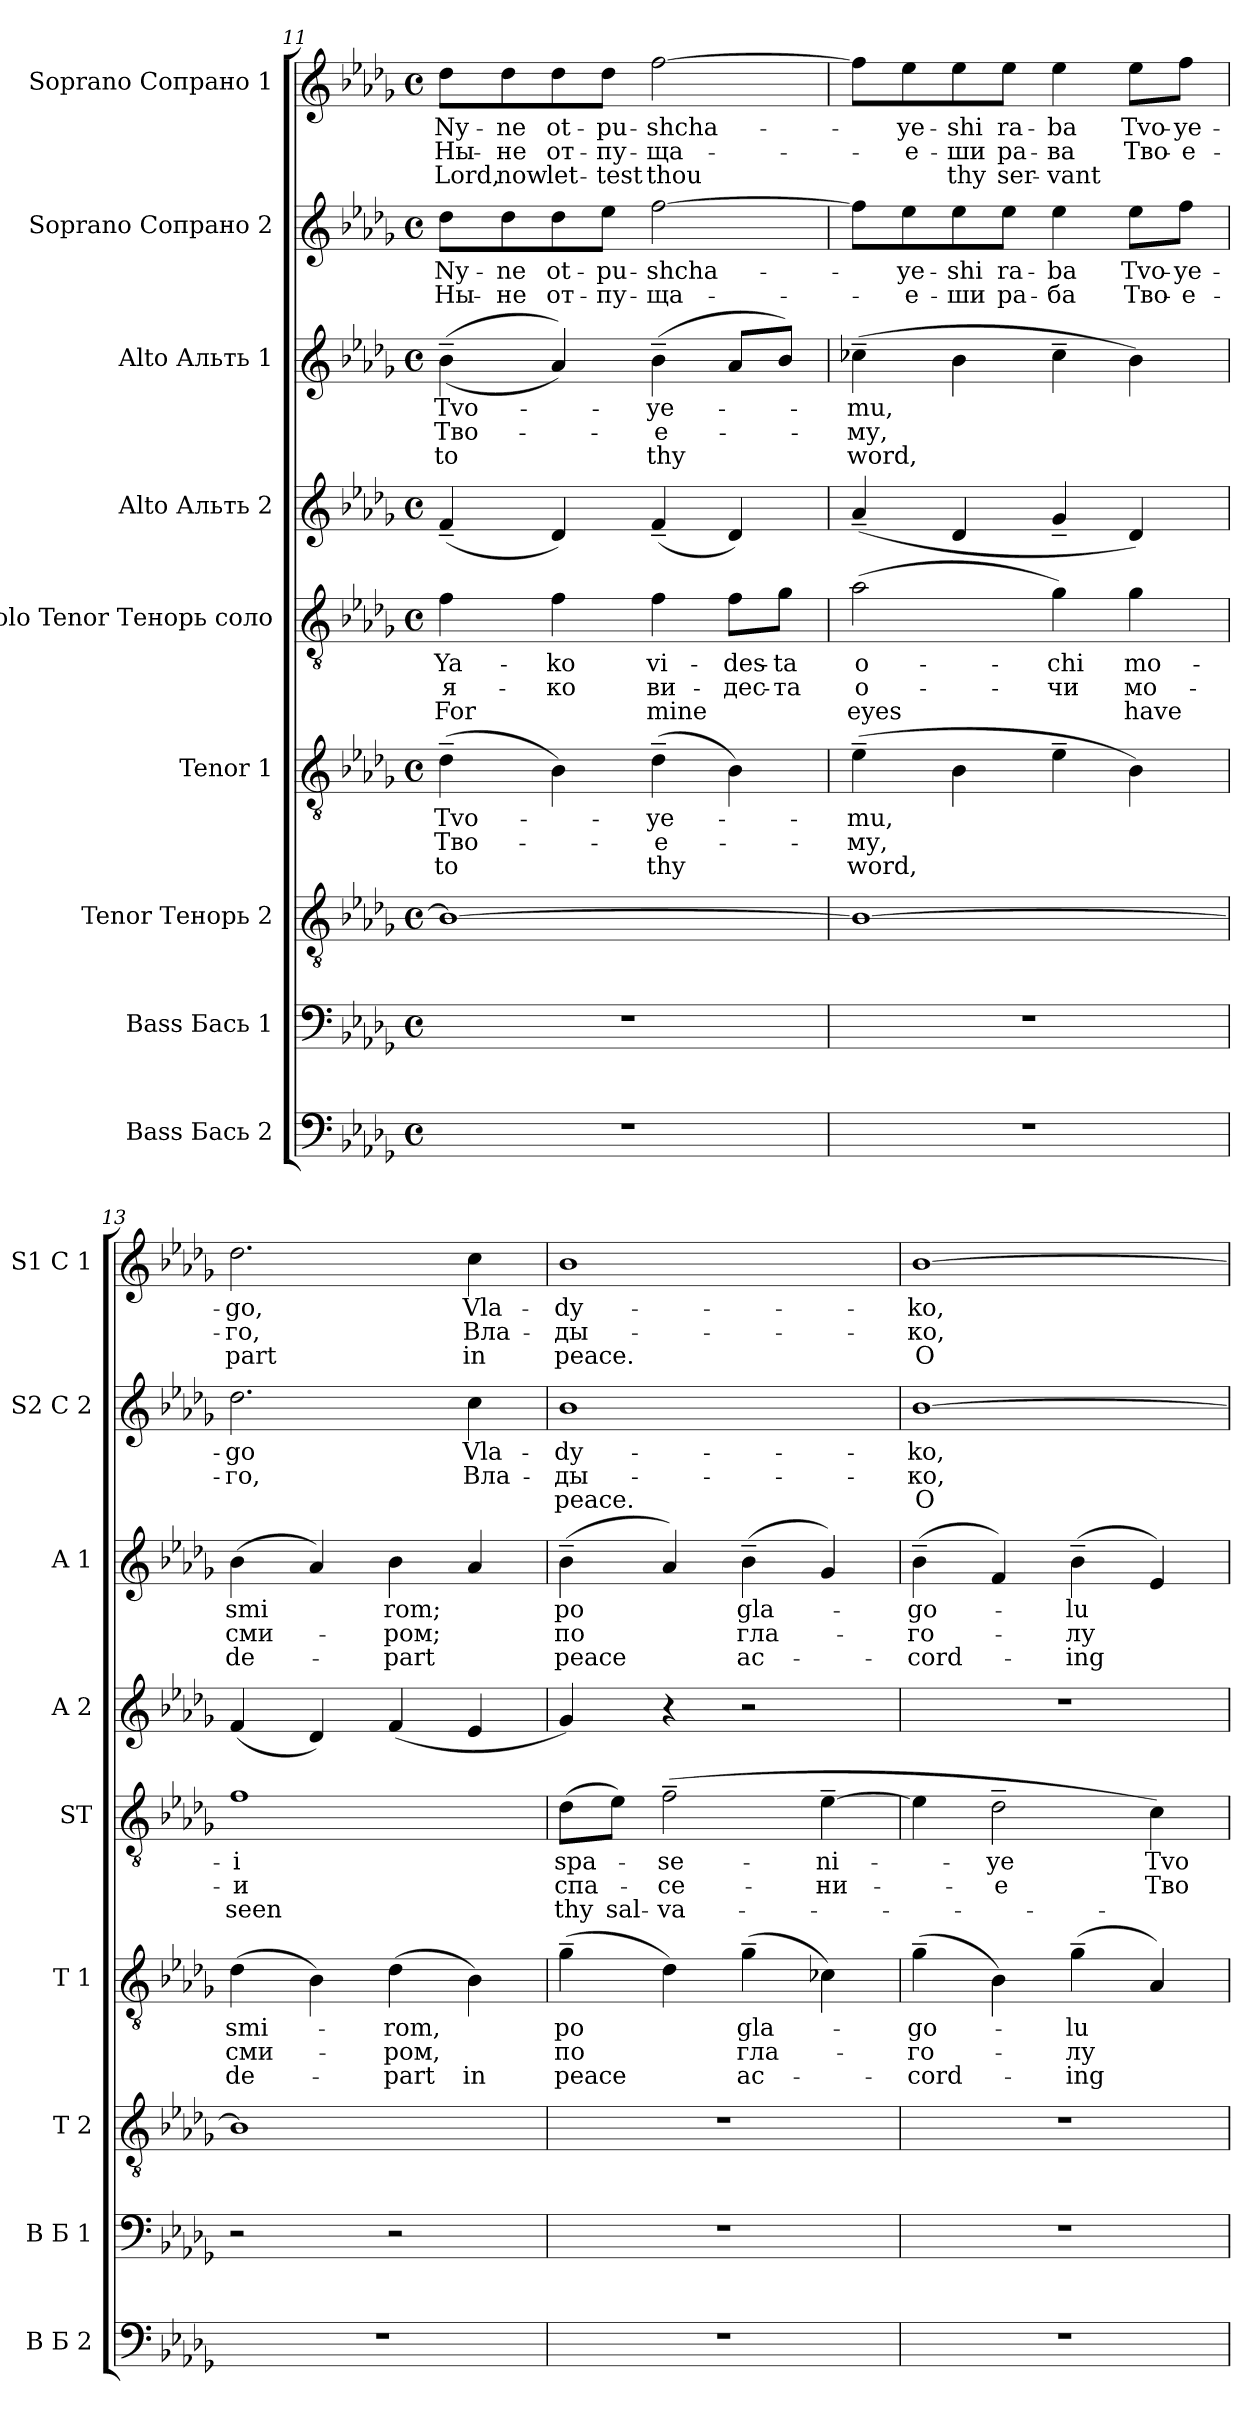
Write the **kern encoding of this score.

**kern	**kern	**kern	**kern	**text	**text	**text	**kern	**text	**text	**text	**kern	**kern	**text	**text	**text	**kern	**text	**text	**text	**kern	**text	**text	**text
*part9	*part8	*part7	*part6	*part6	*part6	*part6	*part5	*part5	*part5	*part5	*part4	*part3	*part3	*part3	*part3	*part2	*part2	*part2	*part2	*part1	*part1	*part1	*part1
*staff9	*staff8	*staff7	*staff6	*staff6	*staff6	*staff6	*staff5	*staff5	*staff5	*staff5	*staff4	*staff3	*staff3	*staff3	*staff3	*staff2	*staff2	*staff2	*staff2	*staff1	*staff1	*staff1	*staff1
*I"Bass Бась 2	*I"Bass Бась 1	*I"Tenor Тенорь 2	*I"Tenor 1	*	*	*	*I"Solo Tenor Тенорь соло	*	*	*	*I"Alto Альть 2	*I"Alto Альть 1	*	*	*	*I"Soprano Сопрано 2	*	*	*	*I"Soprano Сопрано 1	*	*	*
*I'B Б 2	*I'B Б 1	*I'T 2	*I'T 1	*	*	*	*I'ST	*	*	*	*I'A 2	*I'A 1	*	*	*	*I'S2 С 2	*	*	*	*I'S1 С 1	*	*	*
*clefF4	*clefF4	*clefGv2	*clefGv2	*	*	*	*clefGv2	*	*	*	*clefG2	*clefG2	*	*	*	*clefG2	*	*	*	*clefG2	*	*	*
*k[b-e-a-d-g-]	*k[b-e-a-d-g-]	*k[b-e-a-d-g-]	*k[b-e-a-d-g-]	*	*	*	*k[b-e-a-d-g-]	*	*	*	*k[b-e-a-d-g-]	*k[b-e-a-d-g-]	*	*	*	*k[b-e-a-d-g-]	*	*	*	*k[b-e-a-d-g-]	*	*	*
*D-:	*D-:	*D-:	*D-:	*	*	*	*D-:	*	*	*	*D-:	*D-:	*	*	*	*D-:	*	*	*	*D-:	*	*	*
*M4/4	*M4/4	*M4/4	*M4/4	*	*	*	*M4/4	*	*	*	*M4/4	*M4/4	*	*	*	*M4/4	*	*	*	*M4/4	*	*	*
*met(c)	*met(c)	*met(c)	*met(c)	*	*	*	*met(c)	*	*	*	*met(c)	*met(c)	*	*	*	*met(c)	*	*	*	*met(c)	*	*	*
=11	=11	=11	=11	=11	=11	=11	=11	=11	=11	=11	=11	=11	=11	=11	=11	=11	=11	=11	=11	=11	=11	=11	=11
!	!	!	!	!LO:LY:b	!LO:LY:b	!LO:LY:b	!	!LO:LY:b	!LO:LY:b	!LO:LY:b	!	!	!LO:LY:b	!LO:LY:b	!LO:LY:b	!	!LO:LY:b	!LO:LY:b	!	!	!LO:LY:b	!LO:LY:b	!LO:LY:b
1r	1r	1B-_	(>4d-~\	Tvo-	Тво-	to	4f\	Ya-	я-	For	(<4f~/	(<(>4b-~\	Tvo-	Тво-	to	8dd-\L	Ny-	Ны-	.	8dd-\L	Ny-	Ны-	Lord,
!	!	!	!	!	!	!	!	!	!	!	!	!	!	!	!	!	!LO:LY:b	!LO:LY:b	!	!	!LO:LY:b	!LO:LY:b	!LO:LY:b
.	.	.	.	.	.	.	.	.	.	.	.	.	.	.	.	8dd-\	-ne	-не	.	8dd-\	-ne	-не	now
!	!	!	!	!	!	!	!	!LO:LY:b	!LO:LY:b	!	!	!	!	!	!	!	!LO:LY:b	!LO:LY:b	!	!	!LO:LY:b	!LO:LY:b	!LO:LY:b
.	.	.	4B-\)	.	.	.	4f\	-ko	-ко	.	4d-/)	4a-/))	.	.	.	8dd-\	ot-	от-	.	8dd-\	ot-	от-	let-
!	!	!	!	!	!	!	!	!	!	!	!	!	!	!	!	!	!LO:LY:b	!LO:LY:b	!	!	!LO:LY:b	!LO:LY:b	!LO:LY:b
.	.	.	.	.	.	.	.	.	.	.	.	.	.	.	.	8ee-\J	-pu-	-пу-	.	8dd-\J	-pu-	-пу-	-test
!	!	!	!	!LO:LY:b	!LO:LY:b	!LO:LY:b	!	!LO:LY:b	!LO:LY:b	!LO:LY:b	!	!	!LO:LY:b	!LO:LY:b	!LO:LY:b	!	!LO:LY:b	!LO:LY:b	!	!	!LO:LY:b	!LO:LY:b	!LO:LY:b
.	.	.	(>4d-~\	-ye-	-е-	thy	4f\	vi-	ви-	mine	(<4f~/	(>4b-~\	-ye-	-е-	thy	[2ff\	-shcha-	-ща-	.	[2ff\	-shcha-	-ща-	thou
!	!	!	!	!	!	!	!	!LO:LY:b	!LO:LY:b	!	!	!	!	!	!	!	!	!	!	!	!	!	!
.	.	.	4B-\)	.	.	.	8f\L	-des-	-дес-	.	4d-/)	8a-/L	.	.	.	.	.	.	.	.	.	.	.
!	!	!	!	!	!	!	!	!LO:LY:b	!LO:LY:b	!	!	!	!	!	!	!	!	!	!	!	!	!	!
.	.	.	.	.	.	.	8g-\J	-ta	-та	.	.	8b-/J)	.	.	.	.	.	.	.	.	.	.	.
=12	=12	=12	=12	=12	=12	=12	=12	=12	=12	=12	=12	=12	=12	=12	=12	=12	=12	=12	=12	=12	=12	=12	=12
!	!	!	!	!LO:LY:b	!LO:LY:b	!LO:LY:b	!	!LO:LY:b	!LO:LY:b	!LO:LY:b	!	!	!LO:LY:b	!LO:LY:b	!LO:LY:b	!	!	!	!	!	!	!	!
1r	1r	1B-_	(>4e-~\	-mu,	-му,	word,	(>2a-\	o-	о-	eyes	(<4a-~/	(>4cc-X~\	-mu,	-му,	word,	8ff\L]	.	.	.	8ff\L]	.	.	.
!	!	!	!	!	!	!	!	!	!	!	!	!	!	!	!	!	!LO:LY:b	!LO:LY:b	!	!	!LO:LY:b	!LO:LY:b	!
.	.	.	.	.	.	.	.	.	.	.	.	.	.	.	.	8ee-\	-ye-	-е-	.	8ee-\	-ye-	-е-	.
!	!	!	!	!	!	!	!	!	!	!	!	!	!	!	!	!	!LO:LY:b	!LO:LY:b	!	!	!LO:LY:b	!LO:LY:b	!LO:LY:b
.	.	.	4B-\	.	.	.	.	.	.	.	4d-/	4b-\	.	.	.	8ee-\	-shi	-ши	.	8ee-\	-shi	-ши	thy
!	!	!	!	!	!	!	!	!	!	!	!	!	!	!	!	!	!LO:LY:b	!LO:LY:b	!	!	!LO:LY:b	!LO:LY:b	!LO:LY:b
.	.	.	.	.	.	.	.	.	.	.	.	.	.	.	.	8ee-\J	ra-	ра-	.	8ee-\J	ra-	ра-	ser-
!	!	!	!	!	!	!	!	!LO:LY:b	!LO:LY:b	!	!	!	!	!	!	!	!LO:LY:b	!LO:LY:b	!	!	!LO:LY:b	!LO:LY:b	!LO:LY:b
.	.	.	4e-~\	.	.	.	4g-\)	-chi	-чи	.	4g-~/	4cc-~\	.	.	.	4ee-\	-ba	-ба	.	4ee-\	-ba	-ва	-vant
!	!	!	!	!	!	!	!	!LO:LY:b	!LO:LY:b	!LO:LY:b	!	!	!	!	!	!	!LO:LY:b	!LO:LY:b	!	!	!LO:LY:b	!LO:LY:b	!
.	.	.	4B-\)	.	.	.	4g-\	mo-	мо-	have	4d-/)	4b-\)	.	.	.	8ee-\L	Tvo-	Тво-	.	8ee-\L	Tvo-	Тво-	.
!	!	!	!	!	!	!	!	!	!	!	!	!	!	!	!	!	!LO:LY:b	!LO:LY:b	!	!	!LO:LY:b	!LO:LY:b	!
.	.	.	.	.	.	.	.	.	.	.	.	.	.	.	.	8ff\J	-ye-	-е-	.	8ff\J	-ye-	-е-	.
!!LO:PB:g=z
=13	=13	=13	=13	=13	=13	=13	=13	=13	=13	=13	=13	=13	=13	=13	=13	=13	=13	=13	=13	=13	=13	=13	=13
!	!	!	!	!LO:LY:b	!LO:LY:b	!LO:LY:b	!	!LO:LY:b	!LO:LY:b	!LO:LY:b	!	!	!LO:LY:b	!LO:LY:b	!LO:LY:b	!	!LO:LY:b	!LO:LY:b	!	!	!LO:LY:b	!LO:LY:b	!LO:LY:b
1r	2r	1B-]	(>4d-\	smi-	сми-	de-	1f	-i	-и	seen	(<4f/	(>4b-\	smi	сми-	de-	2.dd-\	-go	-го,	.	2.dd-\	-go,	-го,	part
.	.	.	4B-\)	.	.	.	.	.	.	.	4d-/)	4a-/)	.	.	.	.	.	.	.	.	.	.	.
!	!	!	!	!LO:LY:b	!LO:LY:b	!LO:LY:b	!	!	!	!	!	!	!LO:LY:b	!LO:LY:b	!LO:LY:b	!	!	!	!	!	!	!	!
.	2r	.	(>4d-\	-rom,	-ром,	-part	.	.	.	.	(<4f/	4b-\	rom;	-ром;	-part	.	.	.	.	.	.	.	.
!	!	!	!	!	!	!LO:LY:b	!	!	!	!	!	!	!	!	!	!	!LO:LY:b	!LO:LY:b	!	!	!LO:LY:b	!LO:LY:b	!LO:LY:b
.	.	.	4B-\)	.	.	in	.	.	.	.	4e-/	4a-/	.	.	.	4cc\	Vla-	Вла-	.	4cc\	Vla-	Вла-	in
=14	=14	=14	=14	=14	=14	=14	=14	=14	=14	=14	=14	=14	=14	=14	=14	=14	=14	=14	=14	=14	=14	=14	=14
!	!	!	!	!LO:LY:b	!LO:LY:b	!LO:LY:b	!	!LO:LY:b	!LO:LY:b	!LO:LY:b	!	!	!LO:LY:b	!LO:LY:b	!LO:LY:b	!	!LO:LY:b	!LO:LY:b	!LO:LY:b	!	!LO:LY:b	!LO:LY:b	!LO:LY:b
1r	1r	1r	(>4g-~\	po	по	peace	(>8d-\L	spa-	спа-	thy	4g-/)	(>4b-~\	po	по	peace	1b-	-dy-	-ды-	peace.	1b-	-dy-	-ды-	peace.
!	!	!	!	!	!	!	!	!	!	!LO:LY:b	!	!	!	!	!	!	!	!	!	!	!	!	!
.	.	.	.	.	.	.	8e-\J)	.	.	sal-	.	.	.	.	.	.	.	.	.	.	.	.	.
!	!	!	!	!	!	!	!	!LO:LY:b	!LO:LY:b	!LO:LY:b	!	!	!	!	!	!	!	!	!	!	!	!	!
.	.	.	4d-\)	.	.	.	(>2f~\	-se-	-се-	-va-	4r	4a-/)	.	.	.	.	.	.	.	.	.	.	.
!	!	!	!	!LO:LY:b	!LO:LY:b	!LO:LY:b	!	!	!	!	!	!	!LO:LY:b	!LO:LY:b	!LO:LY:b	!	!	!	!	!	!	!	!
.	.	.	(>4g-~\	gla-	гла-	ac-	.	.	.	.	2r	(>4b-~\	gla-	гла-	ac-	.	.	.	.	.	.	.	.
!	!	!	!	!	!	!	!	!LO:LY:b	!LO:LY:b	!	!	!	!	!	!	!	!	!	!	!	!	!	!
.	.	.	4c-X\)	.	.	.	[4e-~\	-ni-	-ни-	.	.	4g-/)	.	.	.	.	.	.	.	.	.	.	.
=15	=15	=15	=15	=15	=15	=15	=15	=15	=15	=15	=15	=15	=15	=15	=15	=15	=15	=15	=15	=15	=15	=15	=15
!	!	!	!	!LO:LY:b	!LO:LY:b	!LO:LY:b	!	!	!	!	!	!	!LO:LY:b	!LO:LY:b	!LO:LY:b	!	!LO:LY:b	!LO:LY:b	!LO:LY:b	!	!LO:LY:b	!LO:LY:b	!LO:LY:b
1r	1r	1r	(>4g-~\	-go-	-го-	-cord-	4e-\]	.	.	.	1r	(>4b-~\	-go-	-го-	-cord-	[1b-	-ko,	-ко,	O	[1b-	-ko,	-ко,	O
!	!	!	!	!	!	!	!	!LO:LY:b	!LO:LY:b	!	!	!	!	!	!	!	!	!	!	!	!	!	!
.	.	.	4B-\)	.	.	.	2d-~\	-ye	-е	.	.	4f/)	.	.	.	.	.	.	.	.	.	.	.
!	!	!	!	!LO:LY:b	!LO:LY:b	!LO:LY:b	!	!	!	!	!	!	!LO:LY:b	!LO:LY:b	!LO:LY:b	!	!	!	!	!	!	!	!
.	.	.	(>4g-~\	-lu	-лу	-ing	.	.	.	.	.	(>4b-~\	-lu	-лу	-ing	.	.	.	.	.	.	.	.
!	!	!	!	!	!	!	!	!LO:LY:b	!LO:LY:b	!	!	!	!	!	!	!	!	!	!	!	!	!	!
.	.	.	4A-/)	.	.	.	4c\)	Tvo-	Тво-	.	.	4e-/)	.	.	.	.	.	.	.	.	.	.	.
=	=	=	=	=	=	=	=	=	=	=	=	=	=	=	=	=	=	=	=	=	=	=	=
*-	*-	*-	*-	*-	*-	*-	*-	*-	*-	*-	*-	*-	*-	*-	*-	*-	*-	*-	*-	*-	*-	*-	*-
